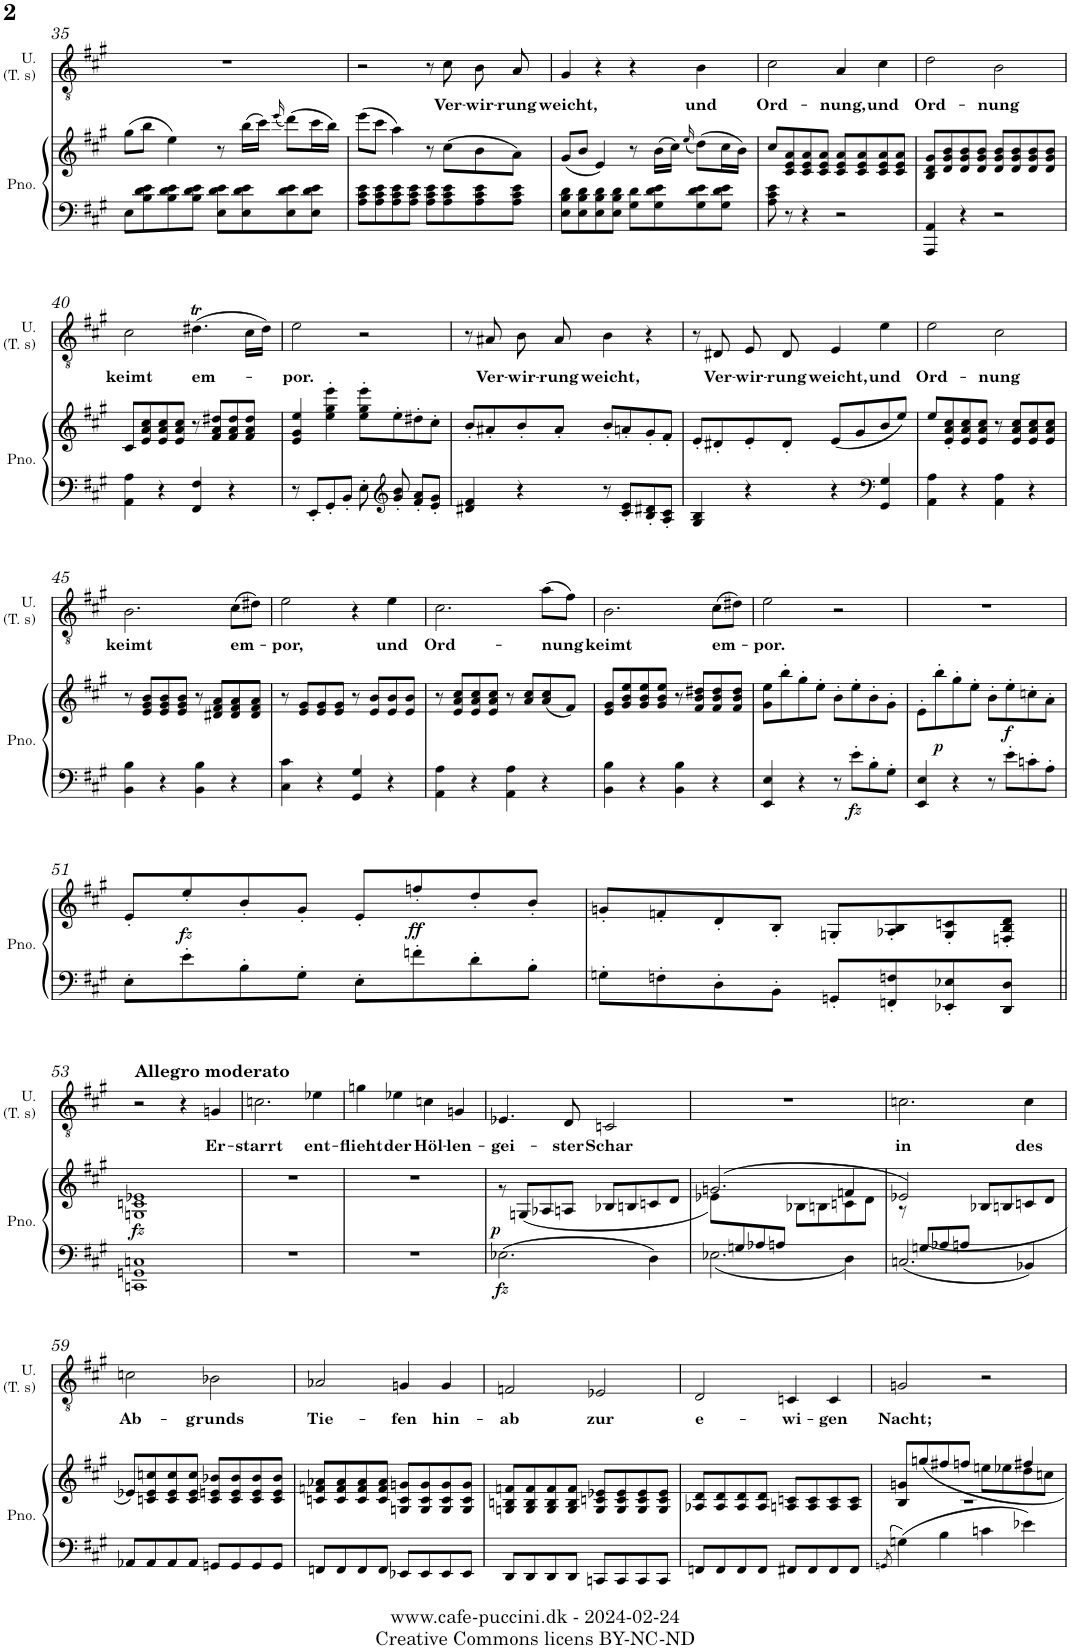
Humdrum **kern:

**kern	**kern	**dynam	**kern	**text
*part2	*part2	*part2	*part1	*part1
*staff3	*staff2	*staff2/3	*staff1	*staff1
*I"Piano	*	*	*I"Uriel (Tenor solo)	*
*I'Pno.	*	*	*I'U. (T. s)	*
!!LO:PB:g=z
*clefF4	*clefG2	*	*clefGv2	*
*k[f#c#g#]	*k[f#c#g#]	*	*k[f#c#g#]	*
*M4/4	*M4/4	*	*M4/4	*
*met(c)	*met(c)	*	*met(c)	*
=35	=35	=35	=35	=35
8E\L	(8gg#\L	.	1r	.
8B\ 8d\ 8e\	8bb\J	.	.	.
8B\ 8d\ 8e\	4ee\)	.	.	.
8B\ 8d\ 8e\J	.	.	.	.
8E\ 8d\ 8e\L	8r	.	.	.
8E\ 8d\ 8e\	(16bb\LL	.	.	.
.	16ccc#\JJ)	.	.	.
.	(16qeee/	.	.	.
8E\ 8d\ 8e\	(8ddd\L)	.	.	.
8E\ 8d\ 8e\J	16ccc#\L	.	.	.
.	16bb\JJ)	.	.	.
=36	=36	=36	=36	=36
8A\ 8c#\ 8e\L	(8eee\L	.	2r	.
8A\ 8c#\ 8e\	8ccc#\J	.	.	.
8A\ 8c#\ 8e\	4aa\)	.	.	.
8A\ 8c#\ 8e\J	.	.	.	.
8A\ 8c#\ 8e\L	8r	.	8r	.
!	!	!	!	!LO:LY:b
8A\ 8c#\ 8e\	(8cc#\L	.	8c#\	Ver-
!	!	!	!	!LO:LY:b
8A\ 8c#\ 8e\	8b\	.	8B\	-wir-
!	!	!	!	!LO:LY:b
8A\ 8c#\ 8e\J	8a\J)	.	8A/	-rung
=37	=37	=37	=37	=37
!	!	!	!	!LO:LY:b
8E\ 8B\ 8d\L	(8g#/L	.	4G#/	weicht,
8E\ 8B\ 8d\	8b/J	.	.	.
8E\ 8B\ 8d\	4e/)	.	4r	.
8E\ 8B\ 8d\J	.	.	.	.
8G#\ 8d\L	8r	.	4r	.
8G#\ 8d\ 8e\	(16b\LL	.	.	.
.	16cc#\JJ)	.	.	.
.	(16qee/	.	.	.
!	!	!	!	!LO:LY:b
8G#\ 8d\ 8e\	(8dd\L)	.	4B\	und
8G#\ 8d\ 8e\J	16cc#\L	.	.	.
.	16b\JJ)	.	.	.
=38	=38	=38	=38	=38
!	!	!	!	!LO:LY:b
8A\ 8c#\ 8e\	8cc#/L	.	2c#\	Ord-
8r	8c#/ 8e/ 8a/	.	.	.
4r	8c#/ 8e/ 8a/	.	.	.
.	8c#/ 8e/ 8a/J	.	.	.
!	!	!	!	!LO:LY:b
2r	8c#/ 8e/ 8a/L	.	4A/	-nung,
.	8c#/ 8e/ 8a/	.	.	.
!	!	!	!	!LO:LY:b
.	8c#/ 8e/ 8a/	.	4c#\	und
.	8c#/ 8e/ 8a/J	.	.	.
=39	=39	=39	=39	=39
!	!	!	!	!LO:LY:b
4AAA/ 4AA/	8B/ 8d/ 8g#/L	.	2d\	Ord-
.	8d/ 8g#/ 8b/	.	.	.
4r	8d/ 8g#/ 8b/	.	.	.
.	8d/ 8g#/ 8b/J	.	.	.
!	!	!	!	!LO:LY:b
2r	8d/ 8g#/ 8b/L	.	2B\	-nung
.	8d/ 8g#/ 8b/	.	.	.
.	8d/ 8g#/ 8b/	.	.	.
.	8d/ 8g#/ 8b/J	.	.	.
!!LO:LB:g=z
=40	=40	=40	=40	=40
!	!	!	!	!LO:LY:b
4AA\ 4A\	8c#/L	.	2c#\	keimt
.	8e/ 8a/ 8cc#/	.	.	.
4r	8e/ 8a/ 8cc#/	.	.	.
.	8e/ 8a/ 8cc#/J	.	.	.
!	!	!	!	!LO:LY:b
4FF#/ 4F#/	8r	.	(4.d#Xt\	em-
.	8f#/ 8a/ 8dd#X/L	.	.	.
4r	8f#/ 8a/ 8dd#/	.	.	.
.	8f#/ 8a/ 8dd#/J	.	16c#\LL	.
.	.	.	16d#\JJ)	.
=41	=41	=41	=41	=41
!	!	!	!	!LO:LY:b
8r	4e/ 4g#/ 4ee/	.	2e\	-por.
8EE'/L	.	.	.	.
8GG#'/	4ee\' 4gg#\' 4eee\'	.	.	.
8BB'/J	.	.	.	.
8E'\	8ee\' 8gg#\' 8eee\'L	.	2r	.
*clefG2	*	*	*	*
8g#/' 8b/'	8ee'\	.	.	.
8f#/' 8a/'L	8dd#X'\	.	.	.
8e/' 8g#/'J	8cc#'\J	.	.	.
=42	=42	=42	=42	=42
4d#X/ 4f#/	8b'/L	.	8r	.
!	!	!	!	!LO:LY:b
.	8a#X'/	.	8A#X/	Ver-
!	!	!	!	!LO:LY:b
4r	8b'/	.	8B\	-wir-
!	!	!	!	!LO:LY:b
.	8a#'/J	.	8A#/	-rung
!	!	!	!	!LO:LY:b
8r	8b'/L	.	4B\	weicht,
8c#/' 8e/'L	8an'/	.	.	.
8B/' 8d#X/'	8g#'/	.	4r	.
8A/' 8c#/'J	8f#'/J	.	.	.
=43	=43	=43	=43	=43
4G#/ 4B/	8e'/L	.	8r	.
!	!	!	!	!LO:LY:b
.	8d#X'/	.	8D#X/	Ver-
!	!	!	!	!LO:LY:b
4r	8e'/	.	8E/	-wir-
!	!	!	!	!LO:LY:b
.	8d#'/J	.	8D#/	-rung
!	!	!	!	!LO:LY:b
4r	(8e/L	.	4E/	weicht,
.	8g#/	.	.	.
*clefF4	*	*	*	*
!	!	!	!	!LO:LY:b
4GG#/ 4G#/	8b/	.	4e\	und
.	8ee/J)	.	.	.
=44	=44	=44	=44	=44
!	!	!	!	!LO:LY:b
4AA\ 4A\	8ee/L	.	2e\	Ord-
.	8e/' 8a/' 8cc#/'	.	.	.
4r	8e/ 8a/ 8cc#/	.	.	.
.	8e/ 8a/ 8cc#/J	.	.	.
!	!	!	!	!LO:LY:b
4AA\ 4A\	8r	.	2c#\	-nung
.	8e/ 8a/ 8cc#/L	.	.	.
4r	8e/ 8a/ 8cc#/	.	.	.
.	8e/ 8a/ 8cc#/J	.	.	.
!!LO:LB:g=z
=45	=45	=45	=45	=45
!	!	!	!	!LO:LY:b
4BB\ 4B\	8r	.	2.B\	keimt
.	8e/ 8g#/ 8b/L	.	.	.
4r	8e/ 8g#/ 8b/	.	.	.
.	8e/ 8g#/ 8b/J	.	.	.
4BB\ 4B\	8r	.	.	.
.	8d#X/ 8f#/ 8a/L	.	.	.
!	!	!	!	!LO:LY:b
4r	8d#/ 8f#/ 8a/	.	(8c#\L	em-
.	8d#/ 8f#/ 8a/J	.	8d#X\J)	.
=46	=46	=46	=46	=46
!	!	!	!	!LO:LY:b
4C#\ 4c#\	8r	.	2e\	-por,
.	8e/ 8g#/L	.	.	.
4r	8e/ 8g#/	.	.	.
.	8e/ 8g#/J	.	.	.
4GG#/ 4G#/	8r	.	4r	.
.	8e/ 8b/L	.	.	.
!	!	!	!	!LO:LY:b
4r	8e/ 8b/	.	4e\	und
.	8e/ 8b/J	.	.	.
=47	=47	=47	=47	=47
!	!	!	!	!LO:LY:b
4AA\ 4A\	8r	.	2.c#\	Ord-
.	8e/ 8a/ 8cc#/L	.	.	.
4r	8e/ 8a/ 8cc#/	.	.	.
.	8e/ 8a/ 8cc#/J	.	.	.
4AA\ 4A\	8r	.	.	.
.	8a/ 8cc#/L	.	.	.
!	!	!	!	!LO:LY:b
4r	(8a/ 8cc#/	.	(8a\L	-nung
.	8f#/J)	.	8f#\J)	.
=48	=48	=48	=48	=48
!	!	!	!	!LO:LY:b
4BB\ 4B\	8e/ 8g#/L	.	2.B\	keimt
.	8g#/ 8b/ 8ee/	.	.	.
4r	8g#/ 8b/ 8ee/	.	.	.
.	8g#/ 8b/ 8ee/J	.	.	.
4BB\ 4B\	8r	.	.	.
.	8f#/ 8b/ 8dd#X/L	.	.	.
!	!	!	!	!LO:LY:b
4r	8f#/ 8b/ 8dd#/	.	(8c#\L	em-
.	8f#/ 8b/ 8dd#/J	.	8d#X\J)	.
=49	=49	=49	=49	=49
!	!	!	!	!LO:LY:b
4EE/ 4E/	8g#\ 8ee\L	.	2e\	-por.
.	8bb'\	.	.	.
4r	8gg#'\	.	.	.
.	8ee'\J	.	.	.
8r	8b'\L	.	2r	.
!	!	!LO:DY:b=2	!	!
8e'\L	8ee'\	fz	.	.
8B'\	8b'\	.	.	.
8G#'\J	8g#'\J	.	.	.
=50	=50	=50	=50	=50
4EE/ 4E/	8e'\L	.	1r	.
!	!	!LO:DY:b	!	!
.	8bb'\	p	.	.
4r	8gg#'\	.	.	.
.	8ee'\J	.	.	.
8r	8b'\L	.	.	.
!	!	!LO:DY:b	!	!
8e'\L	8ee'\	f	.	.
8cn'\	8ccn'\	.	.	.
8A'\J	8a'\J	.	.	.
!!LO:LB:g=z
=51	=51	=51	=51	=51
8E'\L	8e'/L	.	1r	.
!	!	!LO:DY:b	!	!
8e'\	8ee'/	fz	.	.
8B'\	8b'/	.	.	.
8G#'\J	8g#'/J	.	.	.
8E'\L	8e'/L	.	.	.
!	!	!LO:DY:b	!	!
8fn'\	8ffn'/	ff	.	.
8d'\	8dd'/	.	.	.
8B'\J	8b'/J	.	.	.
=52	=52	=52	=52	=52
8Gn'\L	8gn'/L	.	1r	.
8Fn'\	8fn'/	.	.	.
8D'\	8d'/	.	.	.
8BB'\J	8B'/J	.	.	.
8GGn'/L	8Gn'/L	.	.	.
8FFn/' 8Fn/'	8A-X/' 8B/'	.	.	.
8EE-X/' 8E-X/'	8G/' 8cn/'	.	.	.
8DD/ 8D/J	8Fn/' 8B/' 8d/'J	.	.	.
!!LO:LB:g=z
=53||	=53||	=53||	=53||	=53||
!	!	!	!LO:TX:a:B:t=Allegro moderato	!
!	!	!LO:DY:b	!	!
1CCn 1GGn 1Cn	1Gn 1cn 1e-X	fz	2r	.
.	.	.	4r	.
!	!	!	!	!LO:LY:b
.	.	.	4Gn/	Er-
=54	=54	=54	=54	=54
!	!	!	!	!LO:LY:b
1r	1r	.	2.cn\	-starrt
!	!	!	!	!LO:LY:b
.	.	.	4e-X\	ent-
=55	=55	=55	=55	=55
!	!	!	!	!LO:LY:b
1r	1r	.	4gn\	-flieht
!	!	!	!	!LO:LY:b
.	.	.	4e-X\	der
!	!	!	!	!LO:LY:b
.	.	.	4cn\	Höl-
!	!	!	!	!LO:LY:b
.	.	.	4Gn/	-len-
=56	=56	=56	=56	=56
*	*^	*	*	*
!	!	!	!LO:DY:b=2	!	!LO:LY:b
!	!	!	!LO:DY:n=1:b	!	!
2.E-X\	1ryy	8r	fz p	4.E-X/	-gei-
.	.	(<8Gn/L	.	.	.
.	.	8A-X/	.	.	.
!	!	!	!	!	!LO:LY:b
.	.	8An/J	.	8D/	-ster
!	!	!	!	!	!LO:LY:b
.	.	8B-X/L	.	2Cn/	Schar
.	.	8Bn/	.	.	.
4D\	.	8cn/	.	.	.
.	.	8d/J	.	.	.
=57	=57	=57	=57	=57	=57
*^	*	*	*	*	*
8ryy	2.E-X\	(2.gn/	8e-X\L)	.	1r	.
8Gn/	.	.	4.ryy	.	.	.
8A-X/	.	.	.	.	.	.
8An/J	.	.	.	.	.	.
2ryy	.	.	8B-X\L	.	.	.
.	.	.	8Bn\	.	.	.
.	4D\	4fn/	8cn\	.	.	.
.	.	.	8d\J	.	.	.
=58	=58	=58	=58	=58	=58	=58
!	!	!	!	!	!	!LO:LY:b
8ryy	2.Cn/	2e-X/)	8r	.	2.cn\	in
(8Gn/L	.	.	4.ryy	.	.	.
8A-X/	.	.	.	.	.	.
8An/J	.	.	.	.	.	.
2ryy	.	2ryy	8B-X/L	.	.	.
.	.	.	8Bn/	.	.	.
!	!	!	!	!	!	!LO:LY:b
.	4BB-X/	.	8cn/	.	4c\	des
.	.	.	8d/J	.	.	.
*v	*v	*	*	*	*	*
!!LO:LB:g=z
=59	=59	=59	=59	=59	=59
!	!	!	!	!	!LO:LY:b
*	*v	*v	*	*	*
8AA-X/L	8e-X/L)	.	2cn\	Ab-
8AA-/	8cn/ 8e-/ 8ccn/	.	.	.
8AA-/	8c/ 8e-/ 8cc/	.	.	.
8AA-/J	8c/ 8e-/ 8cc/J	.	.	.
!	!	!	!	!LO:LY:b
8GGn/L	8c/ 8en/ 8b-X/L	.	2B-X\	-grunds
8GG/	8c/ 8e/ 8b-/	.	.	.
8GG/	8c/ 8e/ 8b-/	.	.	.
8GG/J	8c/ 8e/ 8b-/J	.	.	.
=60	=60	=60	=60	=60
!	!	!	!	!LO:LY:b
8FFn/L	8cn/ 8fn/ 8a-X/L	.	2A-X/	Tie-
8FF/	8c/ 8f/ 8a-/	.	.	.
8FF/	8c/ 8f/ 8a-/	.	.	.
8FF/J	8c/ 8f/ 8a-/J	.	.	.
!	!	!	!	!LO:LY:b
8EE-X/L	8Gn/ 8c/ 8gn/L	.	4Gn/	-fen
8EE-/	8G/ 8c/ 8g/	.	.	.
!	!	!	!	!LO:LY:b
8EE-/	8G/ 8c/ 8g/	.	4G/	hin-
8EE-/J	8G/ 8c/ 8g/J	.	.	.
=61	=61	=61	=61	=61
!	!	!	!	!LO:LY:b
8DD/L	8Gn/ 8Bn/ 8fn/L	.	2Fn/	-ab
8DD/	8G/ 8B/ 8f/	.	.	.
8DD/	8G/ 8B/ 8f/	.	.	.
8DD/J	8G/ 8B/ 8f/J	.	.	.
!	!	!	!	!LO:LY:b
8CCn/L	8G/ 8cn/ 8e-X/L	.	2E-X/	zur
8CC/	8G/ 8c/ 8e-/	.	.	.
8CC/	8G/ 8c/ 8e-/	.	.	.
8CC/J	8G/ 8c/ 8e-/J	.	.	.
=62	=62	=62	=62	=62
!	!	!	!	!LO:LY:b
8FFn/L	8A-X/ 8d/L	.	2D/	e-
8FF/	8A-/ 8d/	.	.	.
8FF/	8A-/ 8d/	.	.	.
8FF/J	8A-/ 8d/J	.	.	.
!	!	!	!	!LO:LY:b
8FF#X/L	8An/ 8cn/L	.	4Cn/	-wi-
8FF#/	8A/ 8c/	.	.	.
!	!	!	!	!LO:LY:b
8FF#/	8A/ 8c/	.	4C/	-gen
8FF#/J	8A/ 8c/J	.	.	.
=63	=63	=63	=63	=63
8qGGn/	.	.	.	.
*	*^	*	*	*
*	*	*^	*	*	*
!	!	!	!	!	!	!LO:LY:b
4Gn\	2.ryy	8B/ 8gn/L	1r	.	2Gn/	Nacht;
.	.	8ggn/	.	.	.	.
4B\	.	8ff#X/	.	.	.	.
.	.	8ffn/J	.	.	.	.
4cn\	.	8een\L	.	.	2r	.
.	.	8ee-X\	.	.	.	.
4e-X\	4ff#X/	8dd\	.	.	.	.
.	.	8ccn\J	.	.	.	.
*	*v	*v	*v	*	*	*
=	=	=	=	=
*-	*-	*-	*-	*-
